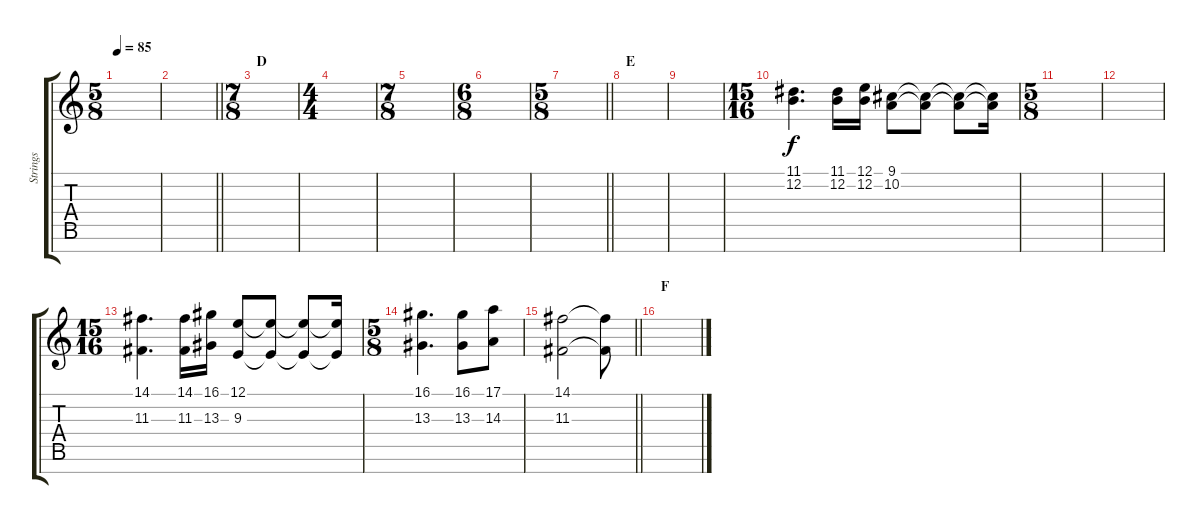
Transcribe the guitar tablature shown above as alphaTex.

\track ("Strings" "Strings") {instrument stringensemble1}
\staff {score tabs}
\tuning (E4 B3 G3 D3 A2 E2 B1) {hide}
\ts (5 8)
\tempo 85
\clef g2
\ks c
|
\barLineRight lightlight
|
\ts (7 8)
\section ("" "D")
|
\ts (4 4)
|
\ts (7 8)
|
\ts (6 8)
|
\ts (5 8)
\barLineRight lightlight
|
\section ("" "E")
|
|
\ts (15 16)
(11.1 12.2).4{d} (11.1 12.2).16 (12.1 12.2).16 (9.1 10.2).8 (9.1{t} 10.2{t}).8 (9.1{t} 10.2{t}).8 (9.1{t} 10.2{t}).16 |
\ts (5 8)
|
|
\ts (15 16)
(14.1 11.3).4{d} (14.1 11.3).16 (16.1 13.3).16 (12.1 9.3).8 (12.1{t} 9.3{t}).8 (12.1{t} 9.3{t}).8 (12.1{t} 9.3{t}).16 |
\ts (5 8)
(16.1 13.3).4{d} (16.1 13.3).8 (17.1 14.3).8 |
\barLineRight lightlight
(14.1 11.3).2 (14.1{t} 11.3{t}).8 |
\section ("" "F")
